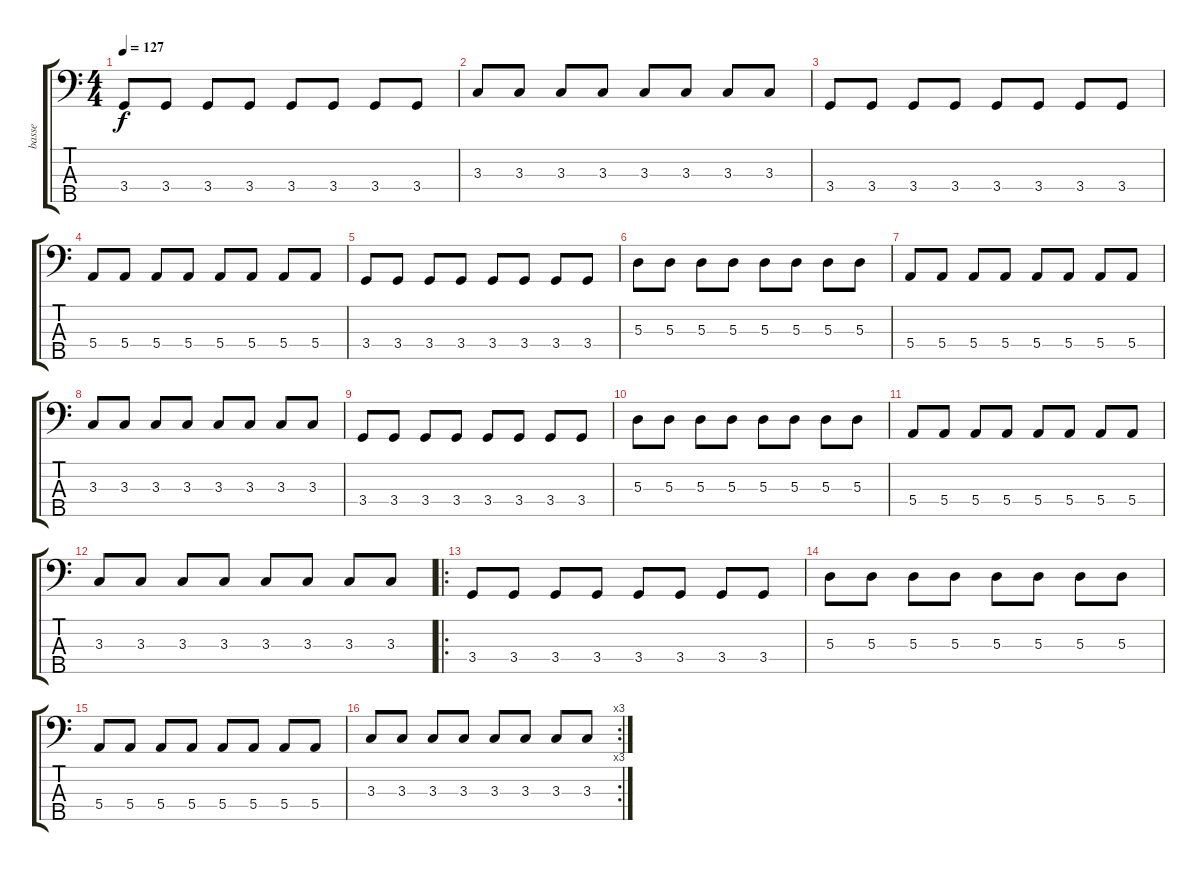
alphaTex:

\track ("basse" "basse") {instrument electricbassfinger}
\staff {score tabs}
\tuning (G2 D2 A1 E1 B0) {hide}
\ts (4 4)
\tempo 127
\clef f4
\ks c
3.4.8{dy f} 3.4.8 3.4.8 3.4.8 3.4.8 3.4.8 3.4.8 3.4.8 |
3.3.8 3.3.8 3.3.8 3.3.8 3.3.8 3.3.8 3.3.8 3.3.8 |
3.4.8 3.4.8 3.4.8 3.4.8 3.4.8 3.4.8 3.4.8 3.4.8 |
5.4.8 5.4.8 5.4.8 5.4.8 5.4.8 5.4.8 5.4.8 5.4.8 |
3.4.8 3.4.8 3.4.8 3.4.8 3.4.8 3.4.8 3.4.8 3.4.8 |
5.3.8 5.3.8 5.3.8 5.3.8 5.3.8 5.3.8 5.3.8 5.3.8 |
5.4.8 5.4.8 5.4.8 5.4.8 5.4.8 5.4.8 5.4.8 5.4.8 |
3.3.8 3.3.8 3.3.8 3.3.8 3.3.8 3.3.8 3.3.8 3.3.8 |
3.4.8 3.4.8 3.4.8 3.4.8 3.4.8 3.4.8 3.4.8 3.4.8 |
5.3.8 5.3.8 5.3.8 5.3.8 5.3.8 5.3.8 5.3.8 5.3.8 |
5.4.8 5.4.8 5.4.8 5.4.8 5.4.8 5.4.8 5.4.8 5.4.8 |
3.3.8 3.3.8 3.3.8 3.3.8 3.3.8 3.3.8 3.3.8 3.3.8 |
\ro
3.4.8 3.4.8 3.4.8 3.4.8 3.4.8 3.4.8 3.4.8 3.4.8 |
5.3.8 5.3.8 5.3.8 5.3.8 5.3.8 5.3.8 5.3.8 5.3.8 |
5.4.8 5.4.8 5.4.8 5.4.8 5.4.8 5.4.8 5.4.8 5.4.8 |
\rc 3
3.3.8 3.3.8 3.3.8 3.3.8 3.3.8 3.3.8 3.3.8 3.3.8
